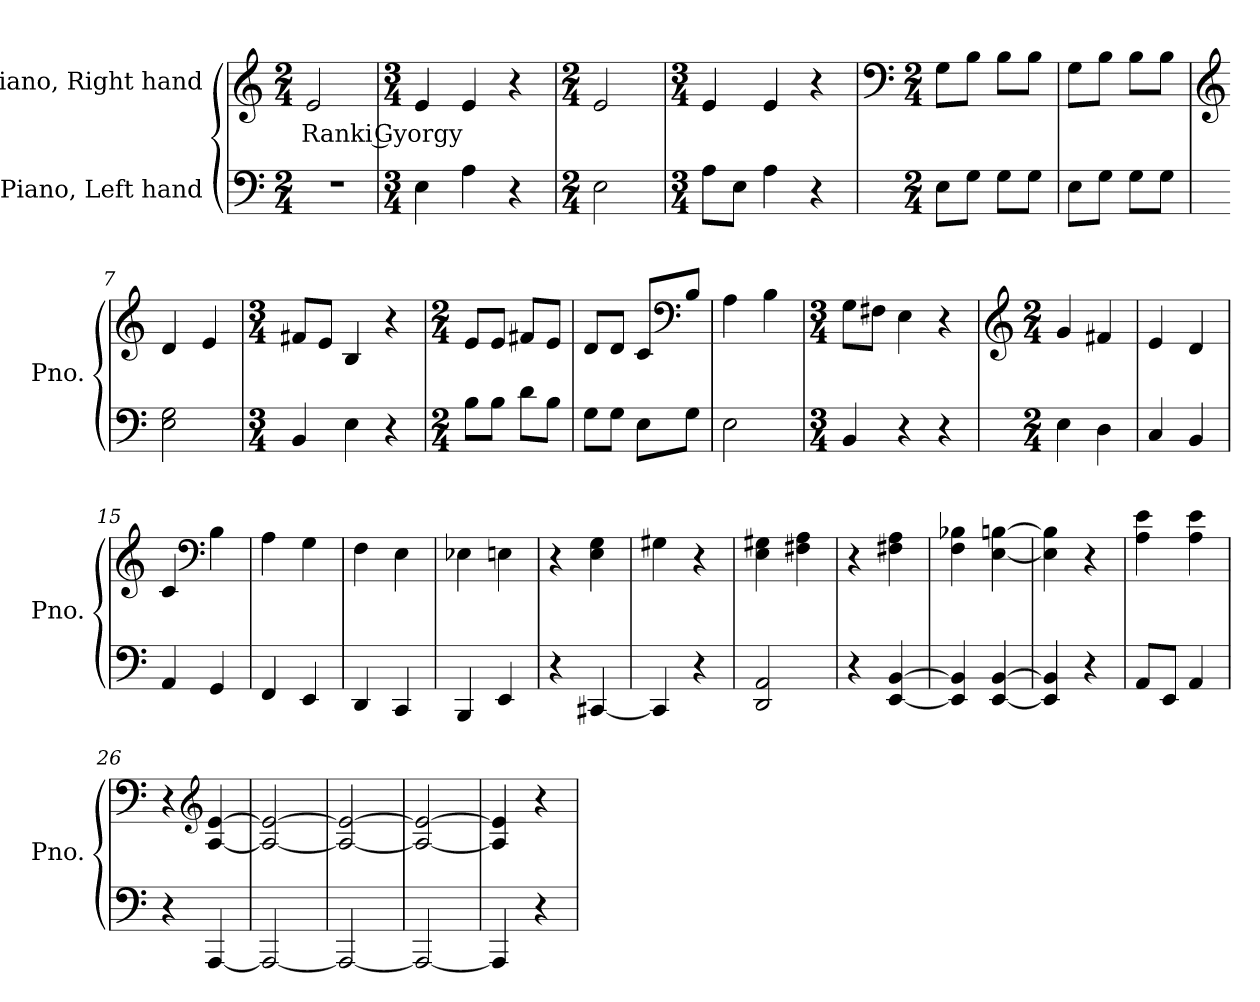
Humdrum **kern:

**kern	**kern	**text
*part2	*part1	*part1
*staff2	*staff1	*staff1
*I"Piano, Left hand	*I"Piano, Right hand	*
*I'Pno.	*I'Pno.	*
*clefF4	*clefG2	*
*k[]	*k[]	*
*M2/4	*M2/4	*
*MM120	*MM120	*
=1	=1	=1
!	!	!LO:LY:b
2r	2e/	Ranki Gyorgy
=2	=2	=2
*M3/4	*M3/4	*
4E\	4e/	.
4A\	4e/	.
4r	4r	.
=3	=3	=3
*M2/4	*M2/4	*
2E\	2e/	.
=4	=4	=4
*M3/4	*M3/4	*
8A\L	4e/	.
8E\J	.	.
4A\	4e/	.
4r	4r	.
=5	=5	=5
*	*clefF4	*
*M2/4	*M2/4	*
8E\L	8G\L	.
8G\J	8B\J	.
8G\L	8B\L	.
8G\J	8B\J	.
=6	=6	=6
8E\L	8G\L	.
8G\J	8B\J	.
8G\L	8B\L	.
8G\J	8B\J	.
!!LO:LB:g=z
=7	=7	=7
*	*clefG2	*
2E\ 2G\	4d/	.
.	4e/	.
=8	=8	=8
*M3/4	*M3/4	*
4BB/	8f#X/L	.
.	8e/J	.
4E\	4B/	.
4r	4r	.
=9	=9	=9
*M2/4	*M2/4	*
8B\L	8e/L	.
8B\J	8e/J	.
8d\L	8f#X/L	.
8B\J	8e/J	.
=10	=10	=10
8G\L	8d/L	.
8G\J	8d/J	.
8E\L	8c/L	.
*	*clefF4	*
8G\J	8B/J	.
=11	=11	=11
2E\	4A\	.
.	4B\	.
=12	=12	=12
*M3/4	*M3/4	*
4BB/	8G\L	.
.	8F#X\J	.
4r	4E\	.
4r	4r	.
=13	=13	=13
*	*clefG2	*
*M2/4	*M2/4	*
4E\	4g/	.
4D\	4f#X/	.
=14	=14	=14
4C/	4e/	.
4BB/	4d/	.
!!LO:LB:g=z
=15	=15	=15
4AA/	4c/	.
*	*clefF4	*
4GG/	4B\	.
=16	=16	=16
4FF/	4A\	.
4EE/	4G\	.
=17	=17	=17
4DD/	4F\	.
4CC/	4E\	.
=18	=18	=18
4BBB/	4E-X\	.
4EE/	4En\	.
=19	=19	=19
4r	4r	.
[4CC#X/	4E\ 4G\	.
=20	=20	=20
4CC#/]	4G#X\	.
4r	4r	.
=21	=21	=21
2DD/ 2AA/	4E\ 4G#X\	.
.	4F#X\ 4A\	.
=22	=22	=22
4r	4r	.
[4EE/ [4BB/	4F#X\ 4A\	.
=23	=23	=23
4EE/] 4BB/]	4F\ 4B-X\	.
[4EE/ [4BB/	[4E\ [4Bn\	.
=24	=24	=24
4EE/] 4BB/]	4E\] 4B\]	.
4r	4r	.
=25	=25	=25
8AA/L	4A\ 4e\	.
8EE/J	.	.
4AA/	4A\ 4e\	.
!!LO:LB:g=z
=26	=26	=26
4r	4r	.
*	*clefG2	*
[4AAA/	[4A/ [4e/	.
=27	=27	=27
2AAA/_	2A/_ 2e/_	.
=28	=28	=28
2AAA/_	2A/_ 2e/_	.
=29	=29	=29
2AAA/_	2A/_ 2e/_	.
=30	=30	=30
4AAA/]	4A/] 4e/]	.
4r	4r	.
=	=	=
*-	*-	*-
